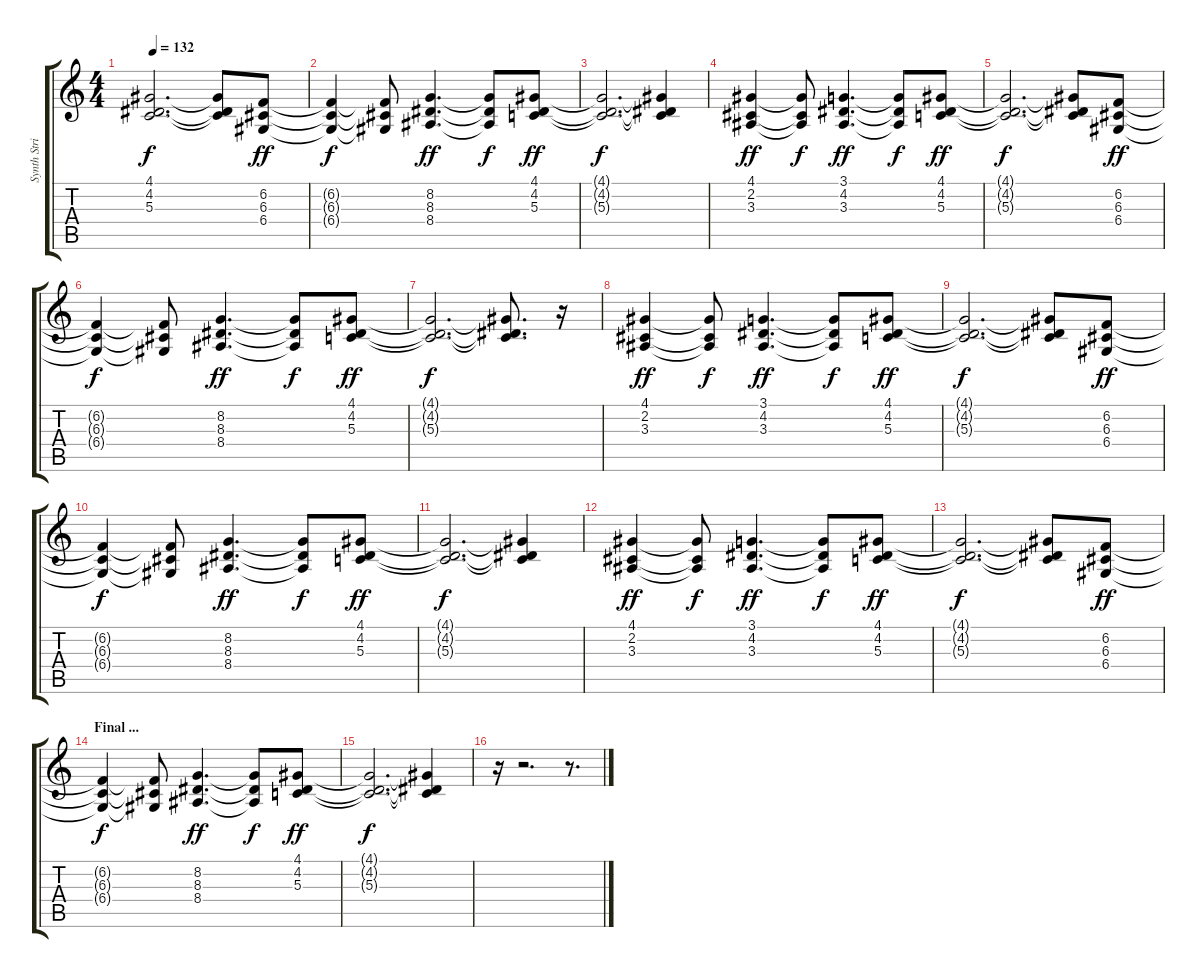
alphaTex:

\track ("Synth Strings" "Synth Stri") {instrument synthstrings1}
\staff {score tabs}
\tuning (E4 B3 G3 D3 A2 E2) {hide}
\ts (4 4)
\tempo 132
\clef g2
\ks c
(4.1{t} 4.2{t} 5.3{t}).2{d dy f} (4.1{t} 4.2{t} 5.3{t}).8 (6.2 6.3 6.4).8{dy ff} |
(6.2{t} 6.3{t} 6.4{t}).4{dy f} (6.2{t} 6.3{t} 6.4{t}).8 (8.2 8.3 8.4).4{d dy ff} (8.2{t} 8.3{t} 8.4{t}).8{dy f} (4.1 4.2 5.3).8{dy ff} |
(4.1{t} 4.2{t} 5.3{t}).2{d dy f} (4.1{t} 4.2{t} 5.3{t}).4 |
(4.1 2.2 3.3).4{dy ff} (4.1{t} 2.2{t} 3.3{t}).8{dy f} (3.1 4.2 3.3).4{d dy ff} (3.1{t} 4.2{t} 3.3{t}).8{dy f} (4.1 4.2 5.3).8{dy ff} |
(4.1{t} 4.2{t} 5.3{t}).2{d dy f} (4.1{t} 4.2{t} 5.3{t}).8 (6.2 6.3 6.4).8{dy ff} |
(6.2{t} 6.3{t} 6.4{t}).4{dy f} (6.2{t} 6.3{t} 6.4{t}).8 (8.2 8.3 8.4).4{d dy ff} (8.2{t} 8.3{t} 8.4{t}).8{dy f} (4.1 4.2 5.3).8{dy ff} |
(4.1{t} 4.2{t} 5.3{t}).2{d dy f} (4.1{t} 4.2{t} 5.3{t}).8{d} r.16 |
(4.1 2.2 3.3).4{dy ff} (4.1{t} 2.2{t} 3.3{t}).8{dy f} (3.1 4.2 3.3).4{d dy ff} (3.1{t} 4.2{t} 3.3{t}).8{dy f} (4.1 4.2 5.3).8{dy ff} |
(4.1{t} 4.2{t} 5.3{t}).2{d dy f} (4.1{t} 4.2{t} 5.3{t}).8 (6.2 6.3 6.4).8{dy ff} |
(6.2{t} 6.3{t} 6.4{t}).4{dy f} (6.2{t} 6.3{t} 6.4{t}).8 (8.2 8.3 8.4).4{d dy ff} (8.2{t} 8.3{t} 8.4{t}).8{dy f} (4.1 4.2 5.3).8{dy ff} |
(4.1{t} 4.2{t} 5.3{t}).2{d dy f} (4.1{t} 4.2{t} 5.3{t}).4 |
(4.1 2.2 3.3).4{dy ff} (4.1{t} 2.2{t} 3.3{t}).8{dy f} (3.1 4.2 3.3).4{d dy ff} (3.1{t} 4.2{t} 3.3{t}).8{dy f} (4.1 4.2 5.3).8{dy ff} |
(4.1{t} 4.2{t} 5.3{t}).2{d dy f} (4.1{t} 4.2{t} 5.3{t}).8 (6.2 6.3 6.4).8{dy ff} |
\section ("" "Final ...")
(6.2{t} 6.3{t} 6.4{t}).4{dy f} (6.2{t} 6.3{t} 6.4{t}).8 (8.2 8.3 8.4).4{d dy ff} (8.2{t} 8.3{t} 8.4{t}).8{dy f} (4.1 4.2 5.3).8{dy ff} |
(4.1{t} 4.2{t} 5.3{t}).2{d dy f} (4.1{t} 4.2{t} 5.3{t}).4 |
r.16 r.2{d} r.8{d}
